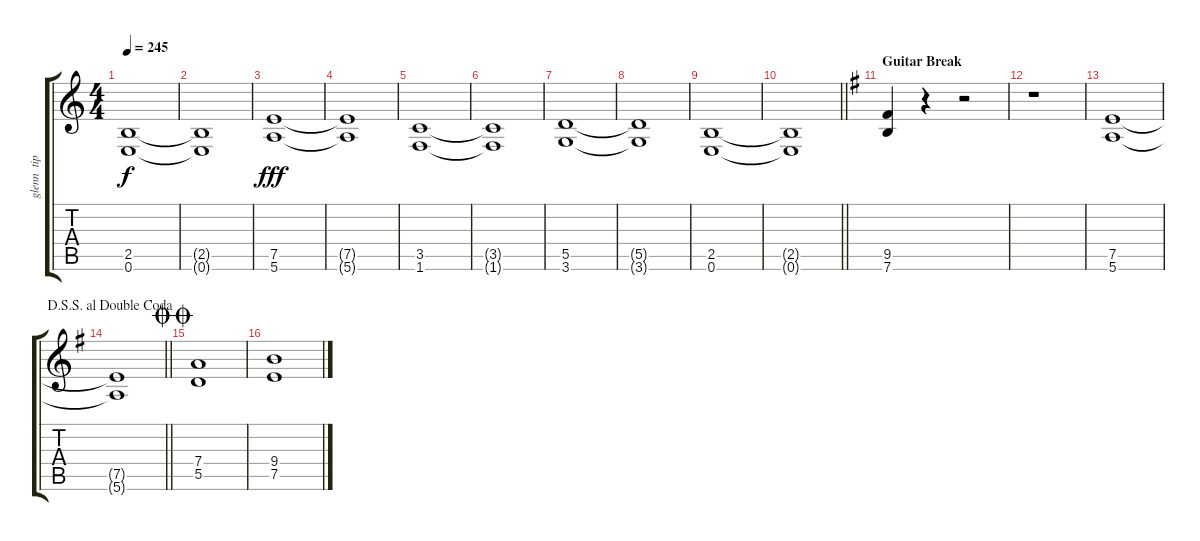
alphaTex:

\track ("glenn  tipton" "glenn  tip") {instrument distortionguitar}
\staff {score tabs}
\tuning (E4 B3 G3 D3 A2 E2) {hide}
\ts (4 4)
\tempo 245
\clef g2
\ks c
(2.5 0.6).1{dy f} |
(2.5{t} 0.6{t}).1 |
(7.5 5.6).1{dy fff} |
(7.5{t} 5.6{t}).1 |
(3.5 1.6).1 |
(3.5{t} 1.6{t}).1 |
(5.5 3.6).1 |
(5.5{t} 3.6{t}).1 |
(2.5 0.6).1 |
\barLineRight lightlight
(2.5{t} 0.6{t}).1 |
\section ("" "Guitar Break")
\ks g
(9.5 7.6).4 r.4 r.2 |
r.1 |
(7.5 5.6).1 |
\jump dalsegnosegnoaldoublecoda
\barLineRight lightlight
(7.5{t} 5.6{t}).1 |
\jump doublecoda
(7.4 5.5).1 |
(9.4 7.5).1
